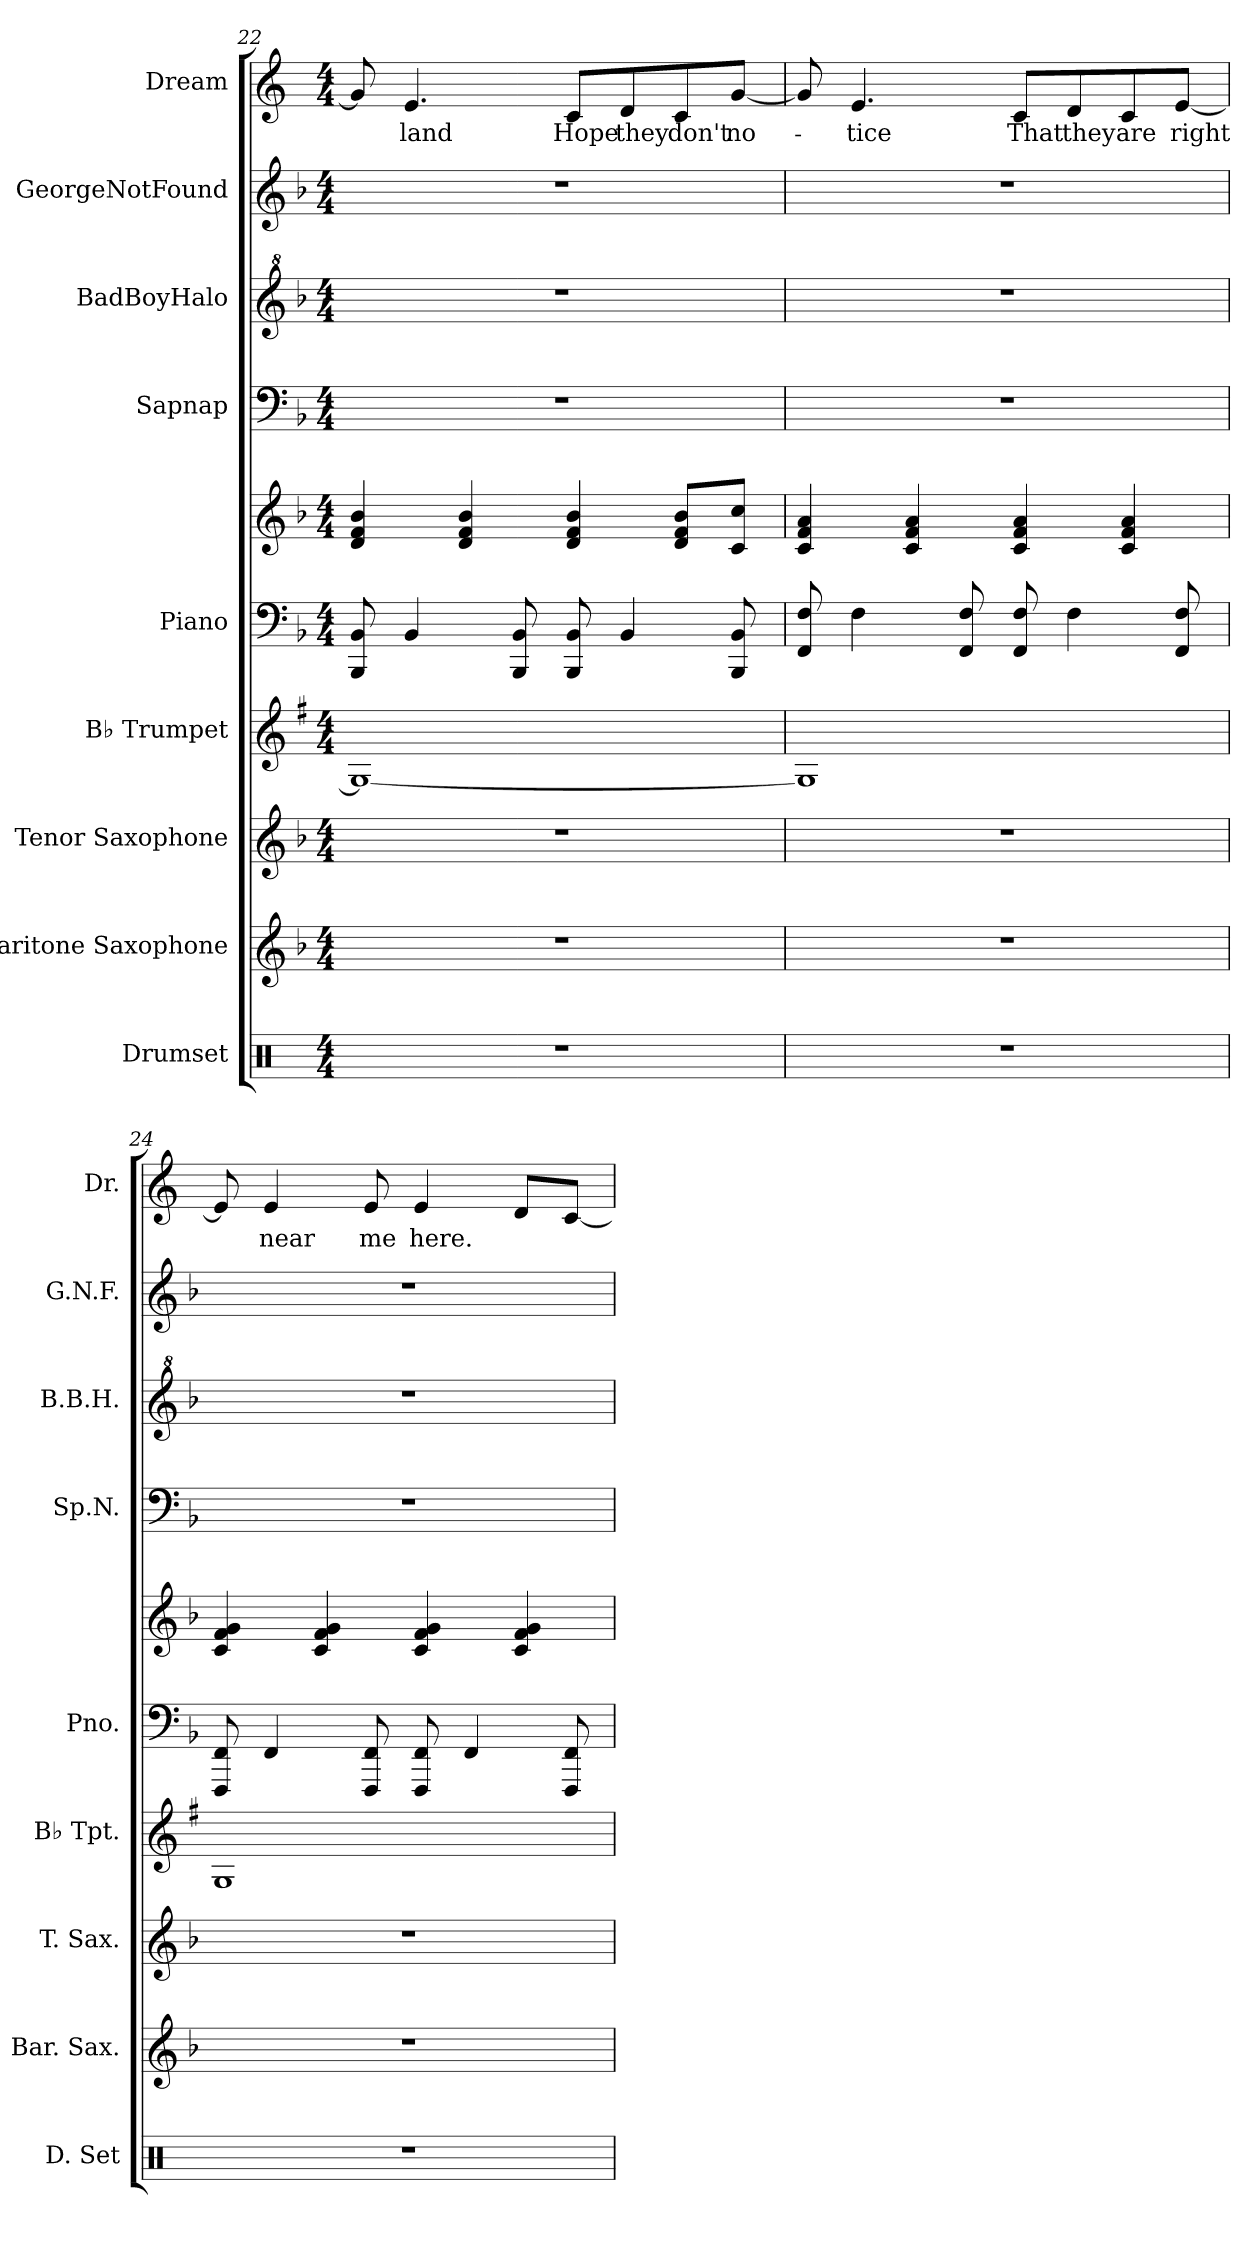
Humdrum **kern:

**kern	**kern	**kern	**kern	**kern	**kern	**kern	**kern	**kern	**kern	**text
*part9	*part8	*part7	*part6	*part5	*part5	*part4	*part3	*part2	*part1	*part1
*staff10	*staff9	*staff8	*staff7	*staff6	*staff5	*staff4	*staff3	*staff2	*staff1	*staff1
*I"Drumset	*I"Baritone Saxophone	*I"Tenor Saxophone	*I"B♭ Trumpet	*I"Piano	*	*I"Sapnap	*I"BadBoyHalo	*I"GeorgeNotFound	*I"Dream	*
*I'D. Set	*I'Bar. Sax.	*I'T. Sax.	*I'B♭ Tpt.	*I'Pno.	*	*I'Sp.N.	*I'B.B.H.	*I'G.N.F.	*I'Dr.	*
*clefX	*clefG2	*clefG2	*clefG2	*clefF4	*clefG2	*clefF4	*clefG^2	*clefG2	*clefG2	*
*	*ITrd12c21	*ITrd8c14	*ITrd1c2	*	*	*	*	*ITrd8c14	*ITrd4c7	*
*k[]	*k[b-]	*k[b-]	*k[b-]	*k[b-]	*k[b-]	*k[b-]	*k[b-]	*k[b-]	*k[b-]	*
*M4/4	*M4/4	*M4/4	*M4/4	*M4/4	*M4/4	*M4/4	*M4/4	*M4/4	*M4/4	*
=22	=22	=22	=22	=22	=22	=22	=22	=22	=22	=22
1r	1r	1r	1F_	8BBB-/ 8BB-/	4d/ 4f/ 4b-/	1r	1r	1r	8c/]	.
!	!	!	!	!	!	!	!	!	!	!LO:LY:b
.	.	.	.	4BB-/	.	.	.	.	4.A/	land
.	.	.	.	.	4d/ 4f/ 4b-/	.	.	.	.	.
.	.	.	.	8BBB-/ 8BB-/	.	.	.	.	.	.
!	!	!	!	!	!	!	!	!	!	!LO:LY:b
.	.	.	.	8BBB-/ 8BB-/	4d/ 4f/ 4b-/	.	.	.	8F/L	Hope
!	!	!	!	!	!	!	!	!	!	!LO:LY:b
.	.	.	.	4BB-/	.	.	.	.	8G/	they
!	!	!	!	!	!	!	!	!	!	!LO:LY:b
.	.	.	.	.	8d/ 8f/ 8b-/L	.	.	.	8F/	don't
!	!	!	!	!	!	!	!	!	!	!LO:LY:b
.	.	.	.	8BBB-/ 8BB-/	8c/ 8cc/J	.	.	.	[8c/J	no-
!!LO:PB:g=z
=23	=23	=23	=23	=23	=23	=23	=23	=23	=23	=23
1r	1r	1r	1F]	8FF/ 8F/	4c/ 4f/ 4a/	1r	1r	1r	8c/]	.
!	!	!	!	!	!	!	!	!	!	!LO:LY:b
.	.	.	.	4F\	.	.	.	.	4.A/	-tice
.	.	.	.	.	4c/ 4f/ 4a/	.	.	.	.	.
.	.	.	.	8FF/ 8F/	.	.	.	.	.	.
!	!	!	!	!	!	!	!	!	!	!LO:LY:b
.	.	.	.	8FF/ 8F/	4c/ 4f/ 4a/	.	.	.	8F/L	That
!	!	!	!	!	!	!	!	!	!	!LO:LY:b
.	.	.	.	4F\	.	.	.	.	8G/	they
!	!	!	!	!	!	!	!	!	!	!LO:LY:b
.	.	.	.	.	4c/ 4f/ 4a/	.	.	.	8F/	are
!	!	!	!	!	!	!	!	!	!	!LO:LY:b
.	.	.	.	8FF/ 8F/	.	.	.	.	[8A/J	-right
=24	=24	=24	=24	=24	=24	=24	=24	=24	=24	=24
1r	1r	1r	1F	8FFF/ 8FF/	4c/ 4f/ 4g/	1r	1r	1r	8A/]	.
!	!	!	!	!	!	!	!	!	!	!LO:LY:b
.	.	.	.	4FF/	.	.	.	.	4A/	near
.	.	.	.	.	4c/ 4f/ 4g/	.	.	.	.	.
!	!	!	!	!	!	!	!	!	!	!LO:LY:b
.	.	.	.	8FFF/ 8FF/	.	.	.	.	8A/	me
!	!	!	!	!	!	!	!	!	!	!LO:LY:b
.	.	.	.	8FFF/ 8FF/	4c/ 4f/ 4g/	.	.	.	4A/	here.
.	.	.	.	4FF/	.	.	.	.	.	.
.	.	.	.	.	4c/ 4f/ 4g/	.	.	.	8G/L	.
.	.	.	.	8FFF/ 8FF/	.	.	.	.	[8F/J	.
=	=	=	=	=	=	=	=	=	=	=
*-	*-	*-	*-	*-	*-	*-	*-	*-	*-	*-
